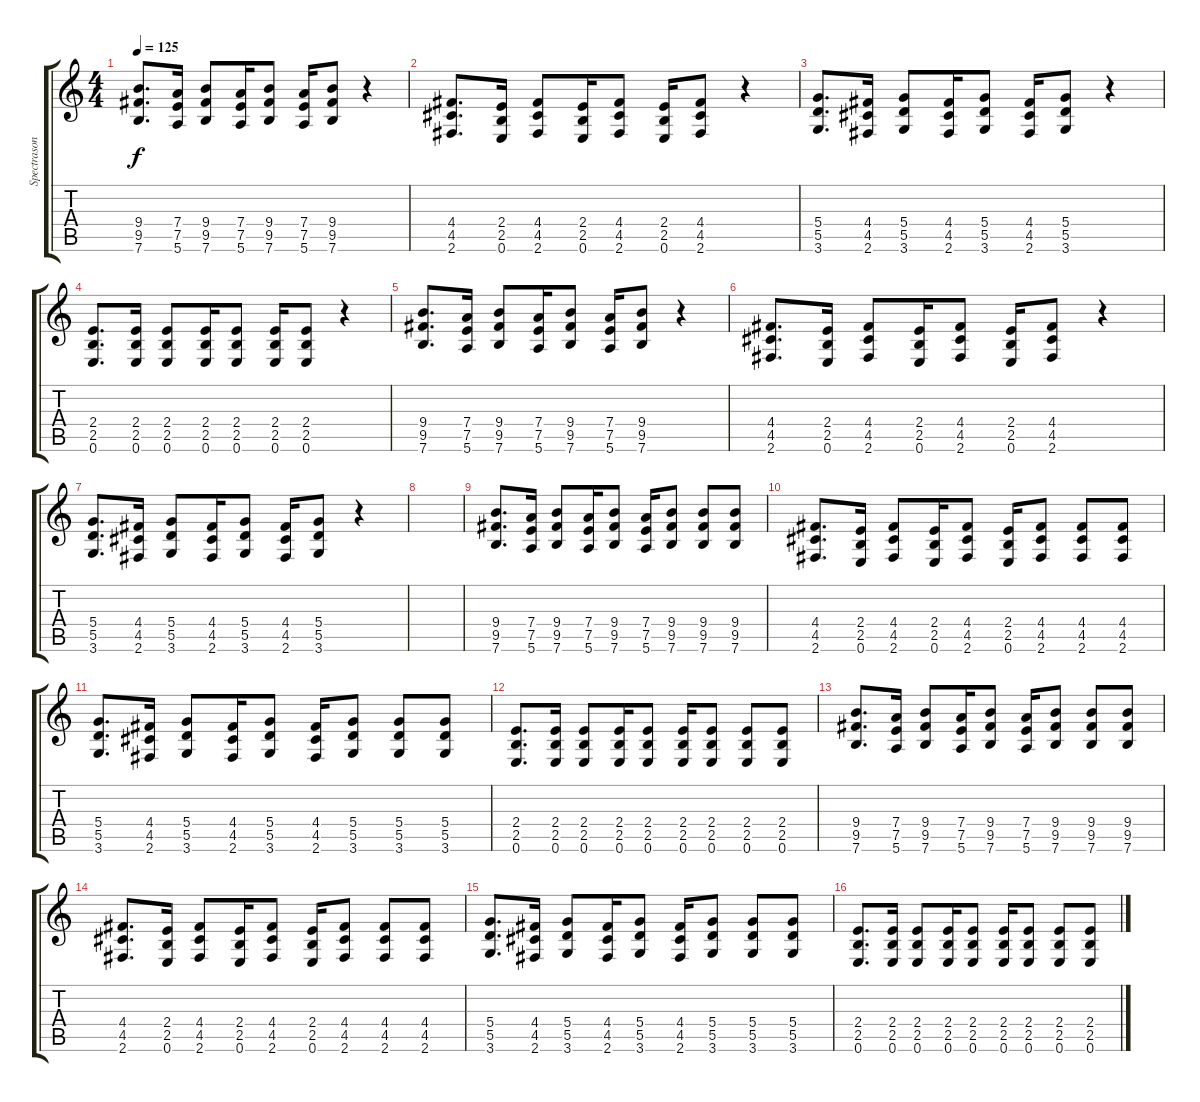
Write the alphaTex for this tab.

\track ("Spectrasonics Omnisphere" "Spectrason") {instrument distortionguitar}
\staff {score tabs}
\tuning (E4 B3 G3 D3 A2 E2) {hide}
\ts (4 4)
\tempo 125
\clef g2
\ks c
(9.4 9.5 7.6).8{d dy f} (7.4 7.5 5.6).16 (9.4 9.5 7.6).8 (7.4 7.5 5.6).16 (9.4 9.5 7.6).8 (7.4 7.5 5.6).16 (9.4 9.5 7.6).8 r.4 |
(4.4 4.5 2.6).8{d} (2.4 2.5 0.6).16 (4.4 4.5 2.6).8 (2.4 2.5 0.6).16 (4.4 4.5 2.6).8 (2.4 2.5 0.6).16 (4.4 4.5 2.6).8 r.4 |
(5.4 5.5 3.6).8{d} (4.4 4.5 2.6).16 (5.4 5.5 3.6).8 (4.4 4.5 2.6).16 (5.4 5.5 3.6).8 (4.4 4.5 2.6).16 (5.4 5.5 3.6).8 r.4 |
(2.4 2.5 0.6).8{d} (2.4 2.5 0.6).16 (2.4 2.5 0.6).8 (2.4 2.5 0.6).16 (2.4 2.5 0.6).8 (2.4 2.5 0.6).16 (2.4 2.5 0.6).8 r.4 |
(9.4 9.5 7.6).8{d} (7.4 7.5 5.6).16 (9.4 9.5 7.6).8 (7.4 7.5 5.6).16 (9.4 9.5 7.6).8 (7.4 7.5 5.6).16 (9.4 9.5 7.6).8 r.4 |
(4.4 4.5 2.6).8{d} (2.4 2.5 0.6).16 (4.4 4.5 2.6).8 (2.4 2.5 0.6).16 (4.4 4.5 2.6).8 (2.4 2.5 0.6).16 (4.4 4.5 2.6).8 r.4 |
(5.4 5.5 3.6).8{d} (4.4 4.5 2.6).16 (5.4 5.5 3.6).8 (4.4 4.5 2.6).16 (5.4 5.5 3.6).8 (4.4 4.5 2.6).16 (5.4 5.5 3.6).8 r.4 |
|
(9.4 9.5 7.6).8{d} (7.4 7.5 5.6).16 (9.4 9.5 7.6).8 (7.4 7.5 5.6).16 (9.4 9.5 7.6).8 (7.4 7.5 5.6).16 (9.4 9.5 7.6).8 (9.4 9.5 7.6).8 (9.4 9.5 7.6).8 |
(4.4 4.5 2.6).8{d} (2.4 2.5 0.6).16 (4.4 4.5 2.6).8 (2.4 2.5 0.6).16 (4.4 4.5 2.6).8 (2.4 2.5 0.6).16 (4.4 4.5 2.6).8 (4.4 4.5 2.6).8 (4.4 4.5 2.6).8 |
(5.4 5.5 3.6).8{d} (4.4 4.5 2.6).16 (5.4 5.5 3.6).8 (4.4 4.5 2.6).16 (5.4 5.5 3.6).8 (4.4 4.5 2.6).16 (5.4 5.5 3.6).8 (5.4 5.5 3.6).8 (5.4 5.5 3.6).8 |
(2.4 2.5 0.6).8{d} (2.4 2.5 0.6).16 (2.4 2.5 0.6).8 (2.4 2.5 0.6).16 (2.4 2.5 0.6).8 (2.4 2.5 0.6).16 (2.4 2.5 0.6).8 (2.4 2.5 0.6).8 (2.4 2.5 0.6).8 |
(9.4 9.5 7.6).8{d} (7.4 7.5 5.6).16 (9.4 9.5 7.6).8 (7.4 7.5 5.6).16 (9.4 9.5 7.6).8 (7.4 7.5 5.6).16 (9.4 9.5 7.6).8 (9.4 9.5 7.6).8 (9.4 9.5 7.6).8 |
(4.4 4.5 2.6).8{d} (2.4 2.5 0.6).16 (4.4 4.5 2.6).8 (2.4 2.5 0.6).16 (4.4 4.5 2.6).8 (2.4 2.5 0.6).16 (4.4 4.5 2.6).8 (4.4 4.5 2.6).8 (4.4 4.5 2.6).8 |
(5.4 5.5 3.6).8{d} (4.4 4.5 2.6).16 (5.4 5.5 3.6).8 (4.4 4.5 2.6).16 (5.4 5.5 3.6).8 (4.4 4.5 2.6).16 (5.4 5.5 3.6).8 (5.4 5.5 3.6).8 (5.4 5.5 3.6).8 |
(2.4 2.5 0.6).8{d} (2.4 2.5 0.6).16 (2.4 2.5 0.6).8 (2.4 2.5 0.6).16 (2.4 2.5 0.6).8 (2.4 2.5 0.6).16 (2.4 2.5 0.6).8 (2.4 2.5 0.6).8 (2.4 2.5 0.6).8
